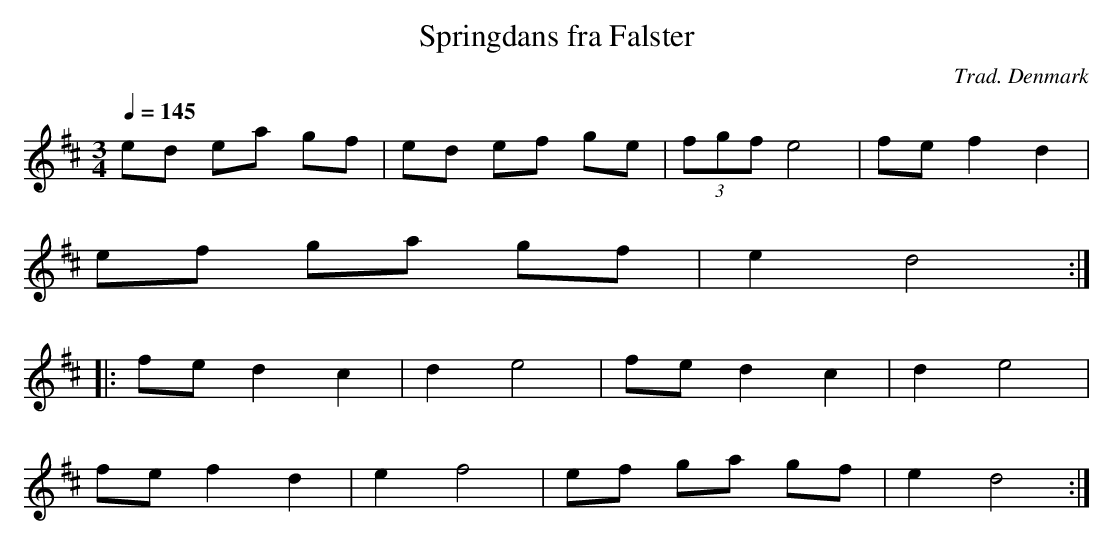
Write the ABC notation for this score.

X:1
T:Springdans fra Falster
C:Trad. Denmark
M:3/4
L:1/8
Q:1/4=145
K:D
ed ea gf |ed ef ge |(3fgf e4 |fe f2 d2 |
ef ga gf |e2 d4 ::
fe d2 c2 |d2 e4 |fe d2 c2 |d2 e4 |
fe f2 d2 |e2 f4 |ef ga gf |e2 d4 :|
